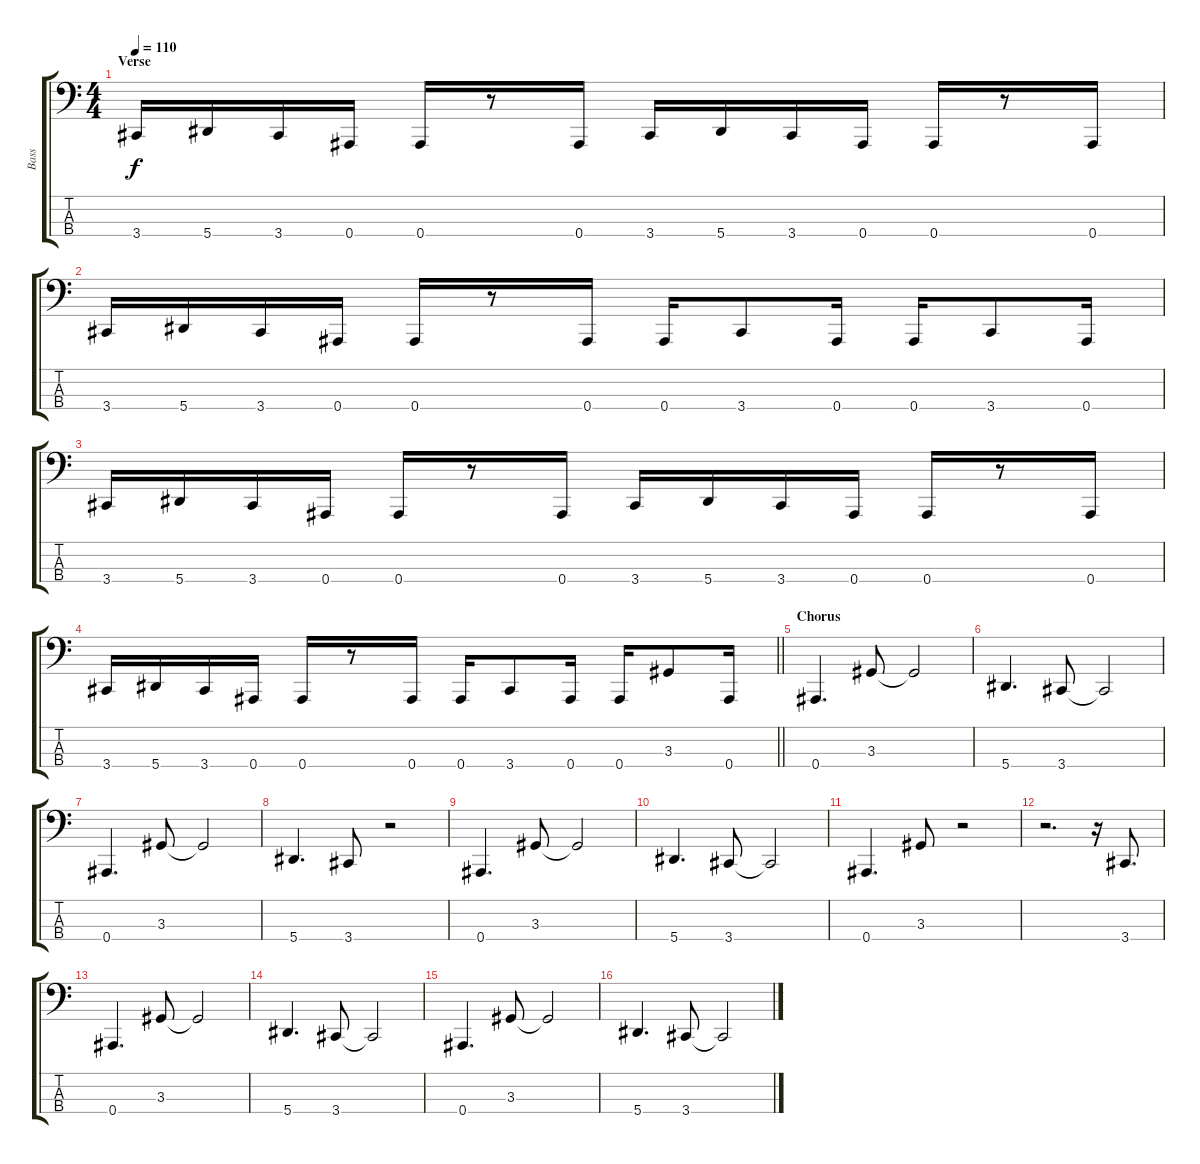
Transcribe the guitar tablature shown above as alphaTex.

\track ("Bass" "Bass") {instrument electricbassfinger}
\staff {score tabs}
\tuning (Eb2 Bb1 F1 Bb0) {hide}
\ts (4 4)
\section ("" "Verse")
\tempo 110
\clef f4
\ks c
3.4.16{dy f} 5.4.16 3.4.16 0.4.16 0.4.16 r.8 0.4.16 3.4.16 5.4.16 3.4.16 0.4.16 0.4.16 r.8 0.4.16 |
3.4.16 5.4.16 3.4.16 0.4.16 0.4.16 r.8 0.4.16 0.4.16 3.4.8 0.4.16 0.4.16 3.4.8 0.4.16 |
3.4.16 5.4.16 3.4.16 0.4.16 0.4.16 r.8 0.4.16 3.4.16 5.4.16 3.4.16 0.4.16 0.4.16 r.8 0.4.16 |
\barLineRight lightlight
3.4.16 5.4.16 3.4.16 0.4.16 0.4.16 r.8 0.4.16 0.4.16 3.4.8 0.4.16 0.4.16 3.3.8 0.4.16 |
\section ("" "Chorus")
0.4.4{d} 3.3.8 3.3{t}.2 |
5.4.4{d} 3.4.8 3.4{t}.2 |
0.4.4{d} 3.3.8 3.3{t}.2 |
5.4.4{d} 3.4.8 r.2 |
0.4.4{d} 3.3.8 3.3{t}.2 |
5.4.4{d} 3.4.8 3.4{t}.2 |
0.4.4{d} 3.3.8 r.2 |
r.2{d} r.16 3.4.8{d} |
0.4.4{d} 3.3.8 3.3{t}.2 |
5.4.4{d} 3.4.8 3.4{t}.2 |
0.4.4{d} 3.3.8 3.3{t}.2 |
5.4.4{d} 3.4.8 3.4{t}.2
